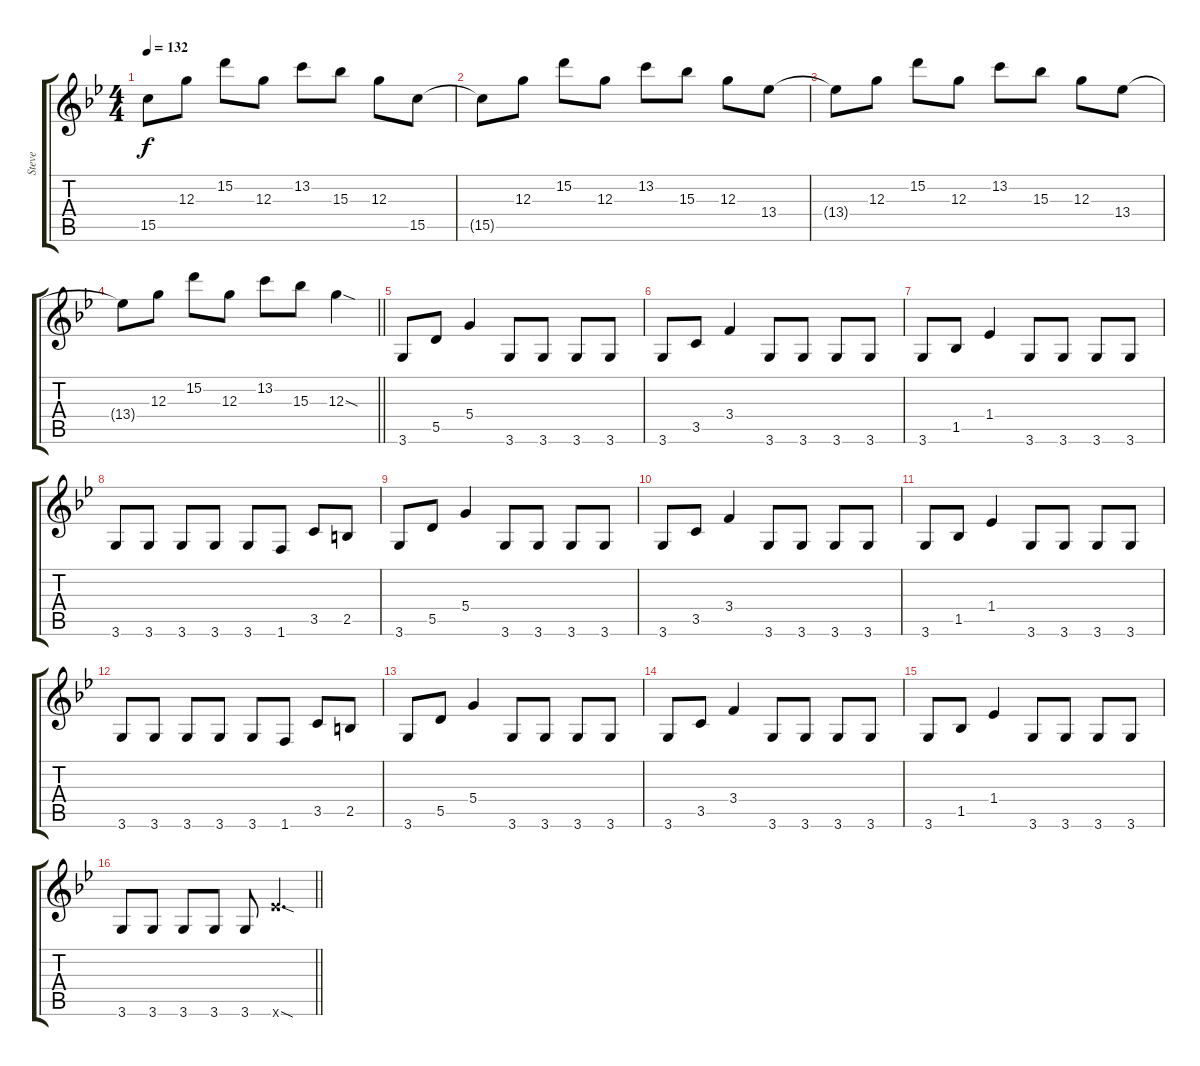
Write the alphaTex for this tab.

\track ("Steve" "Steve") {instrument distortionguitar}
\staff {score tabs}
\tuning (E4 B3 G3 D3 A2 E2) {hide}
\ts (4 4)
\tempo 132
\clef g2
\ks gminor
15.5{t}.8{dy f} 12.3.8 15.2.8 12.3.8 13.2.8 15.3.8 12.3.8 15.5.8 |
15.5{t}.8 12.3.8 15.2.8 12.3.8 13.2.8 15.3.8 12.3.8 13.4.8 |
13.4{t}.8 12.3.8 15.2.8 12.3.8 13.2.8 15.3.8 12.3.8 13.4.8 |
\barLineRight lightlight
13.4{t}.8 12.3.8 15.2.8 12.3.8 13.2.8 15.3.8 12.3{sod}.4 |
3.6.8 5.5.8 5.4.4 3.6.8 3.6.8 3.6.8 3.6.8 |
3.6.8 3.5.8 3.4.4 3.6.8 3.6.8 3.6.8 3.6.8 |
3.6.8 1.5.8 1.4.4 3.6.8 3.6.8 3.6.8 3.6.8 |
3.6.8 3.6.8 3.6.8 3.6.8 3.6.8 1.6.8 3.5.8 2.5.8 |
3.6.8 5.5.8 5.4.4 3.6.8 3.6.8 3.6.8 3.6.8 |
3.6.8 3.5.8 3.4.4 3.6.8 3.6.8 3.6.8 3.6.8 |
3.6.8 1.5.8 1.4.4 3.6.8 3.6.8 3.6.8 3.6.8 |
3.6.8 3.6.8 3.6.8 3.6.8 3.6.8 1.6.8 3.5.8 2.5.8 |
3.6.8 5.5.8 5.4.4 3.6.8 3.6.8 3.6.8 3.6.8 |
3.6.8 3.5.8 3.4.4 3.6.8 3.6.8 3.6.8 3.6.8 |
3.6.8 1.5.8 1.4.4 3.6.8 3.6.8 3.6.8 3.6.8 |
\barLineRight lightlight
3.6.8 3.6.8 3.6.8 3.6.8 3.6.8 11.6{sod x}.4{d}
